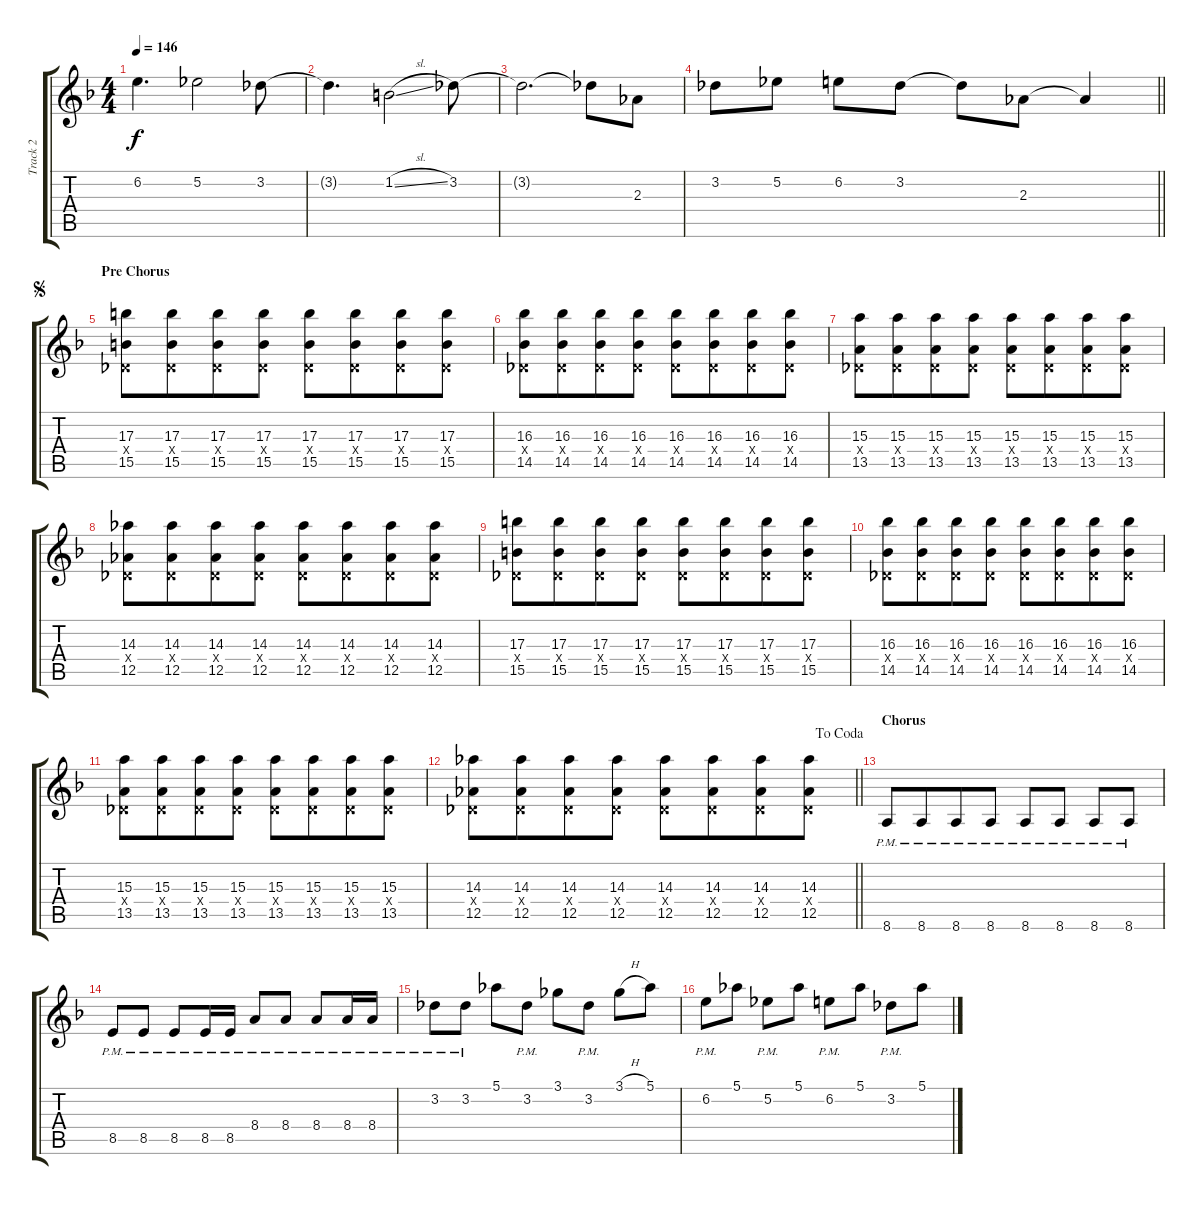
\track ("Track 2" "Track 2") {instrument electricguitarjazz}
\staff {score tabs}
\tuning (Eb4 Bb3 Gb3 Db3 Ab2 Db2) {hide}
\ts (4 4)
\tempo 146
\clef g2
\ks f
6.2.4{d dy f} 5.2.2 3.2.8 |
3.2{t}.4{d} 1.2{sl}.2 3.2.8 |
3.2{t}.2{d} 3.2{t}.8 2.3.8 |
\barLineRight lightlight
3.2.8 5.2.8 6.2.8 3.2.8 3.2{t}.8 2.3.8 2.3{t}.4 |
\section ("" "Pre Chorus")
\jump segno
(17.3 0.4{x} 15.5).8 (17.3 0.4{x} 15.5).8{beam merge} (17.3 0.4{x} 15.5).8 (17.3 0.4{x} 15.5).8 (17.3 0.4{x} 15.5).8 (17.3 0.4{x} 15.5).8{beam merge} (17.3 0.4{x} 15.5).8 (17.3 0.4{x} 15.5).8 |
(16.3 0.4{x} 14.5).8 (16.3 0.4{x} 14.5).8{beam merge} (16.3 0.4{x} 14.5).8 (16.3 0.4{x} 14.5).8 (16.3 0.4{x} 14.5).8 (16.3 0.4{x} 14.5).8{beam merge} (16.3 0.4{x} 14.5).8 (16.3 0.4{x} 14.5).8 |
(15.3 0.4{x} 13.5).8 (15.3 0.4{x} 13.5).8{beam merge} (15.3 0.4{x} 13.5).8 (15.3 0.4{x} 13.5).8 (15.3 0.4{x} 13.5).8 (15.3 0.4{x} 13.5).8{beam merge} (15.3 0.4{x} 13.5).8 (15.3 0.4{x} 13.5).8 |
(14.3 0.4{x} 12.5).8 (14.3 0.4{x} 12.5).8{beam merge} (14.3 0.4{x} 12.5).8 (14.3 0.4{x} 12.5).8 (14.3 0.4{x} 12.5).8 (14.3 0.4{x} 12.5).8{beam merge} (14.3 0.4{x} 12.5).8 (14.3 0.4{x} 12.5).8 |
(17.3 0.4{x} 15.5).8 (17.3 0.4{x} 15.5).8{beam merge} (17.3 0.4{x} 15.5).8 (17.3 0.4{x} 15.5).8 (17.3 0.4{x} 15.5).8 (17.3 0.4{x} 15.5).8{beam merge} (17.3 0.4{x} 15.5).8 (17.3 0.4{x} 15.5).8 |
(16.3 0.4{x} 14.5).8 (16.3 0.4{x} 14.5).8{beam merge} (16.3 0.4{x} 14.5).8 (16.3 0.4{x} 14.5).8 (16.3 0.4{x} 14.5).8 (16.3 0.4{x} 14.5).8{beam merge} (16.3 0.4{x} 14.5).8 (16.3 0.4{x} 14.5).8 |
(15.3 0.4{x} 13.5).8 (15.3 0.4{x} 13.5).8{beam merge} (15.3 0.4{x} 13.5).8 (15.3 0.4{x} 13.5).8 (15.3 0.4{x} 13.5).8 (15.3 0.4{x} 13.5).8{beam merge} (15.3 0.4{x} 13.5).8 (15.3 0.4{x} 13.5).8 |
\jump dacoda
\barLineRight lightlight
(14.3 0.4{x} 12.5).8 (14.3 0.4{x} 12.5).8{beam merge} (14.3 0.4{x} 12.5).8 (14.3 0.4{x} 12.5).8 (14.3 0.4{x} 12.5).8 (14.3 0.4{x} 12.5).8{beam merge} (14.3 0.4{x} 12.5).8 (14.3 0.4{x} 12.5).8 |
\section ("" "Chorus")
8.6{pm}.8 8.6{pm}.8{beam merge} 8.6{pm}.8 8.6{pm}.8 8.6{pm}.8 8.6{pm}.8 8.6{pm}.8 8.6{pm}.8 |
8.5{pm}.8 8.5{pm}.8 8.5{pm}.8 8.5{pm}.16 8.5{pm}.16 8.4{pm}.8 8.4{pm}.8 8.4{pm}.8 8.4{pm}.16 8.4{pm}.16 |
3.2{pm}.8 3.2{pm}.8 5.1.8 3.2{pm}.8 3.1.8 3.2{pm}.8 3.1{h}.8 5.1.8 |
6.2{pm}.8 5.1.8 5.2{pm}.8 5.1.8 6.2{pm}.8 5.1.8 3.2{pm}.8 5.1.8
